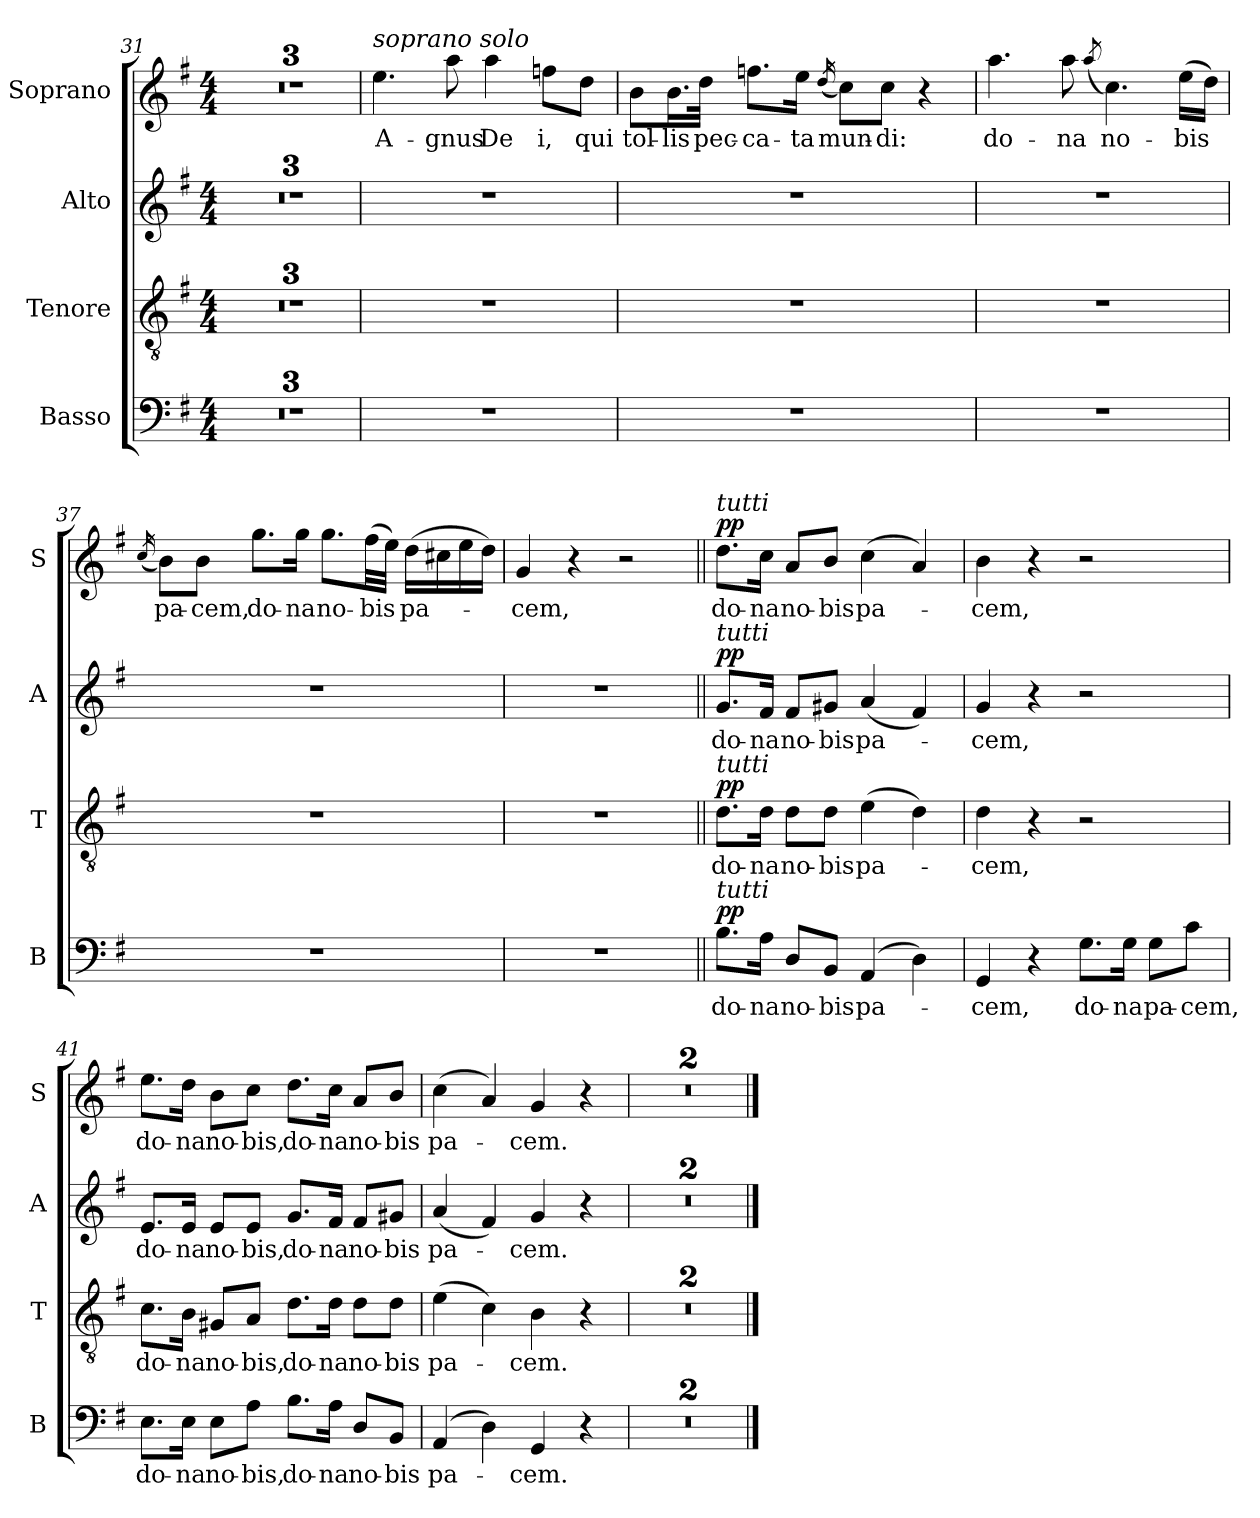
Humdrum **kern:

**kern	**text	**dynam	**kern	**text	**dynam	**kern	**text	**dynam	**kern	**text	**dynam
*part4	*part4	*part4	*part3	*part3	*part3	*part2	*part2	*part2	*part1	*part1	*part1
*staff4	*staff4	*staff4	*staff3	*staff3	*staff3	*staff2	*staff2	*staff2	*staff1	*staff1	*staff1
*I"Basso	*	*	*I"Tenore	*	*	*I"Alto	*	*	*I"Soprano	*	*
*I'B	*	*	*I'T	*	*	*I'A	*	*	*I'S	*	*
*clefF4	*	*	*clefGv2	*	*	*clefG2	*	*	*clefG2	*	*
*k[f#]	*	*	*k[f#]	*	*	*k[f#]	*	*	*k[f#]	*	*
*G:	*	*	*G:	*	*	*G:	*	*	*G:	*	*
*M4/4	*	*	*M4/4	*	*	*M4/4	*	*	*M4/4	*	*
=31	=31	=31	=31	=31	=31	=31	=31	=31	=31	=31	=31
1r	.	.	1r	.	.	1r	.	.	1r	.	.
=32	=32	=32	=32	=32	=32	=32	=32	=32	=32	=32	=32
1r	.	.	1r	.	.	1r	.	.	1r	.	.
=33	=33	=33	=33	=33	=33	=33	=33	=33	=33	=33	=33
1r	.	.	1r	.	.	1r	.	.	1r	.	.
!!LO:LB:g=z
=34	=34	=34	=34	=34	=34	=34	=34	=34	=34	=34	=34
!	!	!	!	!	!	!	!	!	!LO:TX:a:i:t=soprano solo	!	!
!	!	!	!	!	!	!	!	!	!	!LO:LY:b	!
1r	.	.	1r	.	.	1r	.	.	4.ee\	A-	.
!	!	!	!	!	!	!	!	!	!	!LO:LY:b	!
.	.	.	.	.	.	.	.	.	8aa\	-gnus	.
!	!	!	!	!	!	!	!	!	!	!LO:LY:b	!
.	.	.	.	.	.	.	.	.	4aa\	De	.
!	!	!	!	!	!	!	!	!	!	!LO:LY:b	!
.	.	.	.	.	.	.	.	.	8ffn\L	i,	.
!	!	!	!	!	!	!	!	!	!	!LO:LY:b	!
.	.	.	.	.	.	.	.	.	8dd\J	qui	.
=35	=35	=35	=35	=35	=35	=35	=35	=35	=35	=35	=35
!	!	!	!	!	!	!	!	!	!	!LO:LY:b	!
1r	.	.	1r	.	.	1r	.	.	8b\L	tol-	.
!	!	!	!	!	!	!	!	!	!	!LO:LY:b	!
.	.	.	.	.	.	.	.	.	16.b\L	-lis	.
!	!	!	!	!	!	!	!	!	!	!LO:LY:b	!
.	.	.	.	.	.	.	.	.	32dd\JJk	pec-	.
!	!	!	!	!	!	!	!	!	!	!LO:LY:b	!
.	.	.	.	.	.	.	.	.	8.ffn\L	-ca-	.
!	!	!	!	!	!	!	!	!	!	!LO:LY:b	!
.	.	.	.	.	.	.	.	.	16ee\Jk	-ta	.
.	.	.	.	.	.	.	.	.	(<16qdd/	.	.
!	!	!	!	!	!	!	!	!	!	!LO:LY:b	!
.	.	.	.	.	.	.	.	.	8cc\L)	mun-	.
!	!	!	!	!	!	!	!	!	!	!LO:LY:b	!
.	.	.	.	.	.	.	.	.	8cc\J	-di:	.
.	.	.	.	.	.	.	.	.	4r	.	.
=36	=36	=36	=36	=36	=36	=36	=36	=36	=36	=36	=36
!	!	!	!	!	!	!	!	!	!	!LO:LY:b	!
1r	.	.	1r	.	.	1r	.	.	4.aa\	do-	.
!	!	!	!	!	!	!	!	!	!	!LO:LY:b	!
.	.	.	.	.	.	.	.	.	8aa\	-na	.
.	.	.	.	.	.	.	.	.	(<8qaa/	.	.
!	!	!	!	!	!	!	!	!	!	!LO:LY:b	!
.	.	.	.	.	.	.	.	.	4.cc\)	no-	.
!	!	!	!	!	!	!	!	!	!	!LO:LY:b	!
.	.	.	.	.	.	.	.	.	(>16ee\LL	-bis	.
.	.	.	.	.	.	.	.	.	16dd\JJ)	.	.
=37	=37	=37	=37	=37	=37	=37	=37	=37	=37	=37	=37
.	.	.	.	.	.	.	.	.	(<16qcc/	.	.
!	!	!	!	!	!	!	!	!	!	!LO:LY:b	!
1r	.	.	1r	.	.	1r	.	.	8b\L)	pa-	.
!	!	!	!	!	!	!	!	!	!	!LO:LY:b	!
.	.	.	.	.	.	.	.	.	8b\J	-cem,	.
!	!	!	!	!	!	!	!	!	!	!LO:LY:b	!
.	.	.	.	.	.	.	.	.	8.gg\L	do-	.
!	!	!	!	!	!	!	!	!	!	!LO:LY:b	!
.	.	.	.	.	.	.	.	.	16gg\Jk	-na	.
!	!	!	!	!	!	!	!	!	!	!LO:LY:b	!
.	.	.	.	.	.	.	.	.	8.gg\L	no-	.
!	!	!	!	!	!	!	!	!	!	!LO:LY:b	!
.	.	.	.	.	.	.	.	.	(>32ff#\LL	-bis	.
.	.	.	.	.	.	.	.	.	32ee\JJJ)	.	.
!	!	!	!	!	!	!	!	!	!	!LO:LY:b	!
.	.	.	.	.	.	.	.	.	(>16dd\LL	pa-	.
.	.	.	.	.	.	.	.	.	16cc#X\	.	.
.	.	.	.	.	.	.	.	.	16ee\	.	.
.	.	.	.	.	.	.	.	.	16dd\JJ)	.	.
=38	=38	=38	=38	=38	=38	=38	=38	=38	=38	=38	=38
!	!	!	!	!	!	!	!	!	!	!LO:LY:b	!
1r	.	.	1r	.	.	1r	.	.	4g/	-cem,	.
.	.	.	.	.	.	.	.	.	4r	.	.
.	.	.	.	.	.	.	.	.	2r	.	.
!!LO:PB:g=z
=39||	=39||	=39||	=39||	=39||	=39||	=39||	=39||	=39||	=39||	=39||	=39||
!	!	!	!	!	!	!	!	!	!LO:TX:a:i:t=tutti	!	!
!	!	!	!	!	!	!LO:TX:a:i:t=tutti	!	!	!	!	!
!	!	!	!LO:TX:a:i:t=tutti	!	!	!	!	!	!	!	!
!LO:TX:a:i:t=tutti	!	!	!	!	!	!	!	!	!	!	!
!	!LO:LY:b	!LO:DY:a	!	!LO:LY:b	!LO:DY:a	!	!LO:LY:b	!LO:DY:a	!	!LO:LY:b	!LO:DY:a
8.B\L	do-	pp	8.d\L	do-	pp	8.g/L	do-	pp	8.dd\L	do-	pp
!	!LO:LY:b	!	!	!LO:LY:b	!	!	!LO:LY:b	!	!	!LO:LY:b	!
16A\Jk	-na	.	16d\Jk	-na	.	16f#/Jk	-na	.	16cc\Jk	-na	.
!	!LO:LY:b	!	!	!LO:LY:b	!	!	!LO:LY:b	!	!	!LO:LY:b	!
8D/L	no-	.	8d\L	no-	.	8f#/L	no-	.	8a/L	no-	.
!	!LO:LY:b	!	!	!LO:LY:b	!	!	!LO:LY:b	!	!	!LO:LY:b	!
8BB/J	-bis	.	8d\J	-bis	.	8g#X/J	-bis	.	8b/J	-bis	.
!	!LO:LY:b	!	!	!LO:LY:b	!	!	!LO:LY:b	!	!	!LO:LY:b	!
(>4AA/	pa-	.	(>4e\	pa-	.	(<4a/	pa-	.	(>4cc\	pa-	.
4D\)	.	.	4d\)	.	.	4f#/)	.	.	4a/)	.	.
=40	=40	=40	=40	=40	=40	=40	=40	=40	=40	=40	=40
!	!LO:LY:b	!	!	!LO:LY:b	!	!	!LO:LY:b	!	!	!LO:LY:b	!
4GG/	-cem,	.	4d\	-cem,	.	4g/	-cem,	.	4b\	-cem,	.
4r	.	.	4r	.	.	4r	.	.	4r	.	.
!	!LO:LY:b	!	!	!	!	!	!	!	!	!	!
8.G\L	do-	.	2r	.	.	2r	.	.	2r	.	.
!	!LO:LY:b	!	!	!	!	!	!	!	!	!	!
16G\Jk	-na	.	.	.	.	.	.	.	.	.	.
!	!LO:LY:b	!	!	!	!	!	!	!	!	!	!
8G\L	pa-	.	.	.	.	.	.	.	.	.	.
!	!LO:LY:b	!	!	!	!	!	!	!	!	!	!
8c\J	-cem,	.	.	.	.	.	.	.	.	.	.
=41	=41	=41	=41	=41	=41	=41	=41	=41	=41	=41	=41
!	!LO:LY:b	!	!	!LO:LY:b	!	!	!LO:LY:b	!	!	!LO:LY:b	!
8.E\L	do-	.	8.c\L	do-	.	8.e/L	do-	.	8.ee\L	do-	.
!	!LO:LY:b	!	!	!LO:LY:b	!	!	!LO:LY:b	!	!	!LO:LY:b	!
16E\Jk	-na	.	16B\Jk	-na	.	16e/Jk	-na	.	16dd\Jk	-na	.
!	!LO:LY:b	!	!	!LO:LY:b	!	!	!LO:LY:b	!	!	!LO:LY:b	!
8E\L	no-	.	8G#X/L	no-	.	8e/L	no-	.	8b\L	no-	.
!	!LO:LY:b	!	!	!LO:LY:b	!	!	!LO:LY:b	!	!	!LO:LY:b	!
8A\J	-bis,	.	8A/J	-bis,	.	8e/J	-bis,	.	8cc\J	-bis,	.
!	!LO:LY:b	!	!	!LO:LY:b	!	!	!LO:LY:b	!	!	!LO:LY:b	!
8.B\L	do-	.	8.d\L	do-	.	8.g/L	do-	.	8.dd\L	do-	.
!	!LO:LY:b	!	!	!LO:LY:b	!	!	!LO:LY:b	!	!	!LO:LY:b	!
16A\Jk	-na	.	16d\Jk	-na	.	16f#/Jk	-na	.	16cc\Jk	-na	.
!	!LO:LY:b	!	!	!LO:LY:b	!	!	!LO:LY:b	!	!	!LO:LY:b	!
8D/L	no-	.	8d\L	no-	.	8f#/L	no-	.	8a/L	no-	.
!	!LO:LY:b	!	!	!LO:LY:b	!	!	!LO:LY:b	!	!	!LO:LY:b	!
8BB/J	-bis	.	8d\J	-bis	.	8g#X/J	-bis	.	8b/J	-bis	.
=42	=42	=42	=42	=42	=42	=42	=42	=42	=42	=42	=42
!	!LO:LY:b	!	!	!LO:LY:b	!	!	!LO:LY:b	!	!	!LO:LY:b	!
(>4AA/	pa-	.	(>4e\	pa-	.	(<4a/	pa-	.	(>4cc\	pa-	.
4D\)	.	.	4c\)	.	.	4f#/)	.	.	4a/)	.	.
!	!LO:LY:b	!	!	!LO:LY:b	!	!	!LO:LY:b	!	!	!LO:LY:b	!
4GG/	-cem.	.	4B\	-cem.	.	4g/	-cem.	.	4g/	-cem.	.
4r	.	.	4r	.	.	4r	.	.	4r	.	.
=43	=43	=43	=43	=43	=43	=43	=43	=43	=43	=43	=43
1r	.	.	1r	.	.	1r	.	.	1r	.	.
=44	=44	=44	=44	=44	=44	=44	=44	=44	=44	=44	=44
1r;<	.	.	1r;<	.	.	1r;<	.	.	1r;<	.	.
==	==	==	==	==	==	==	==	==	==	==	==
*-	*-	*-	*-	*-	*-	*-	*-	*-	*-	*-	*-
